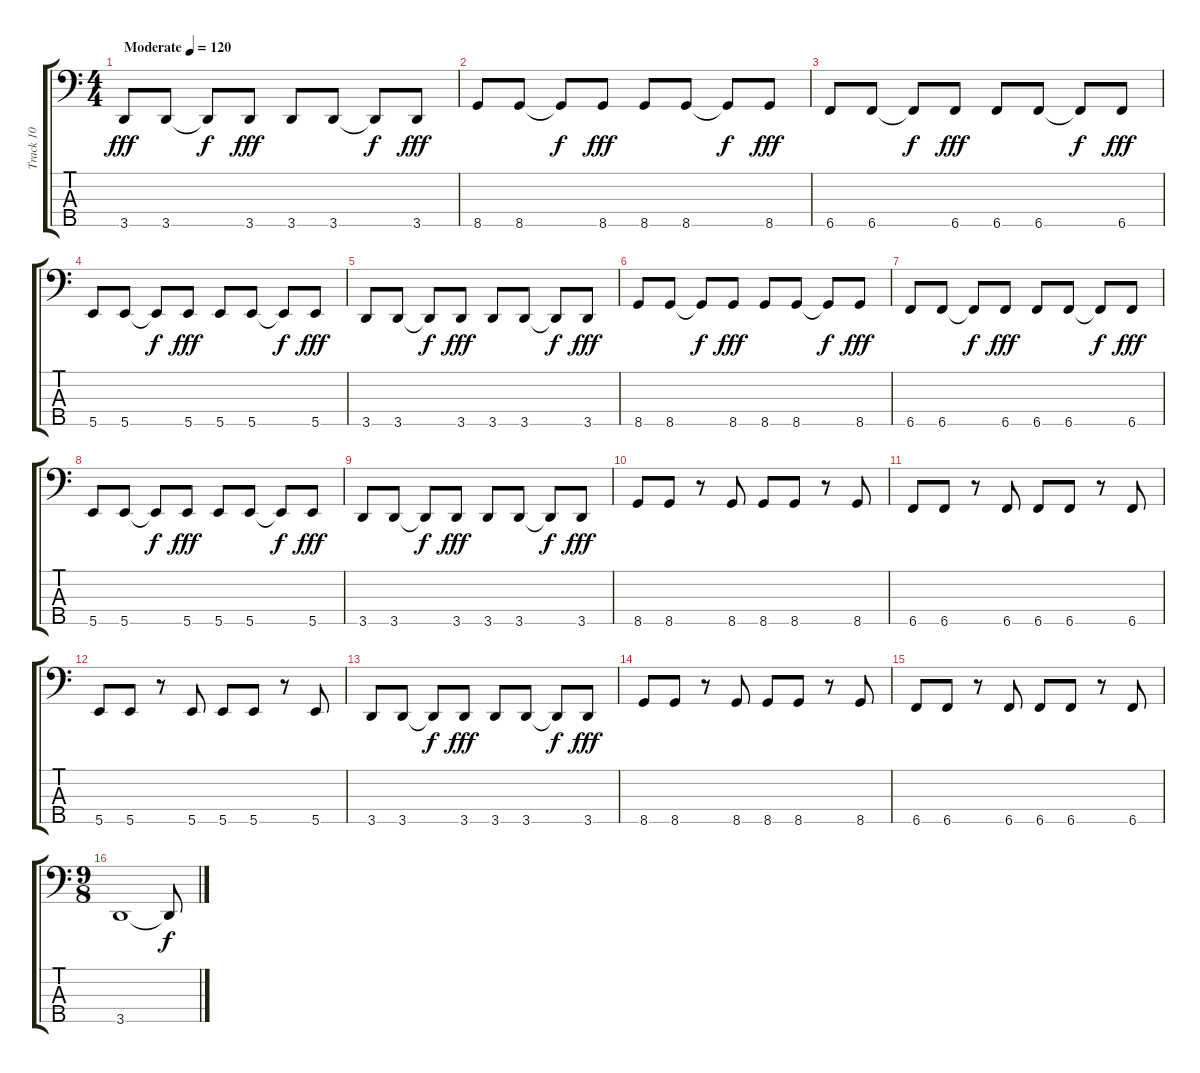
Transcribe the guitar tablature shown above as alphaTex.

\track ("Track 10" "Track 10") {instrument electricbassfinger}
\staff {score tabs}
\tuning (G2 D2 A1 E1 B0) {hide}
\ts (4 4)
\tempo (120 "Moderate")
\clef f4
\ks c
3.5.8{dy fff instrument electricbassfinger} 3.5.8 3.5{t}.8{dy f} 3.5.8{dy fff} 3.5.8 3.5.8 3.5{t}.8{dy f} 3.5.8{dy fff} |
8.5.8 8.5.8 8.5{t}.8{dy f} 8.5.8{dy fff} 8.5.8 8.5.8 8.5{t}.8{dy f} 8.5.8{dy fff} |
6.5.8 6.5.8 6.5{t}.8{dy f} 6.5.8{dy fff} 6.5.8 6.5.8 6.5{t}.8{dy f} 6.5.8{dy fff} |
5.5.8 5.5.8 5.5{t}.8{dy f} 5.5.8{dy fff} 5.5.8 5.5.8 5.5{t}.8{dy f} 5.5.8{dy fff} |
3.5.8 3.5.8 3.5{t}.8{dy f} 3.5.8{dy fff} 3.5.8 3.5.8 3.5{t}.8{dy f} 3.5.8{dy fff} |
8.5.8 8.5.8 8.5{t}.8{dy f} 8.5.8{dy fff} 8.5.8 8.5.8 8.5{t}.8{dy f} 8.5.8{dy fff} |
6.5.8 6.5.8 6.5{t}.8{dy f} 6.5.8{dy fff} 6.5.8 6.5.8 6.5{t}.8{dy f} 6.5.8{dy fff} |
5.5.8 5.5.8 5.5{t}.8{dy f} 5.5.8{dy fff} 5.5.8 5.5.8 5.5{t}.8{dy f} 5.5.8{dy fff} |
3.5.8 3.5.8 3.5{t}.8{dy f} 3.5.8{dy fff} 3.5.8 3.5.8 3.5{t}.8{dy f} 3.5.8{dy fff} |
8.5.8 8.5.8 r.8 8.5.8 8.5.8 8.5.8 r.8 8.5.8 |
6.5.8 6.5.8 r.8 6.5.8 6.5.8 6.5.8 r.8 6.5.8 |
5.5.8 5.5.8 r.8 5.5.8 5.5.8 5.5.8 r.8 5.5.8 |
3.5.8 3.5.8 3.5{t}.8{dy f} 3.5.8{dy fff} 3.5.8 3.5.8 3.5{t}.8{dy f} 3.5.8{dy fff} |
8.5.8 8.5.8 r.8 8.5.8 8.5.8 8.5.8 r.8 8.5.8 |
6.5.8 6.5.8 r.8 6.5.8 6.5.8 6.5.8 r.8 6.5.8 |
\ts (9 8)
3.5.1 3.5{t}.8{dy f}
